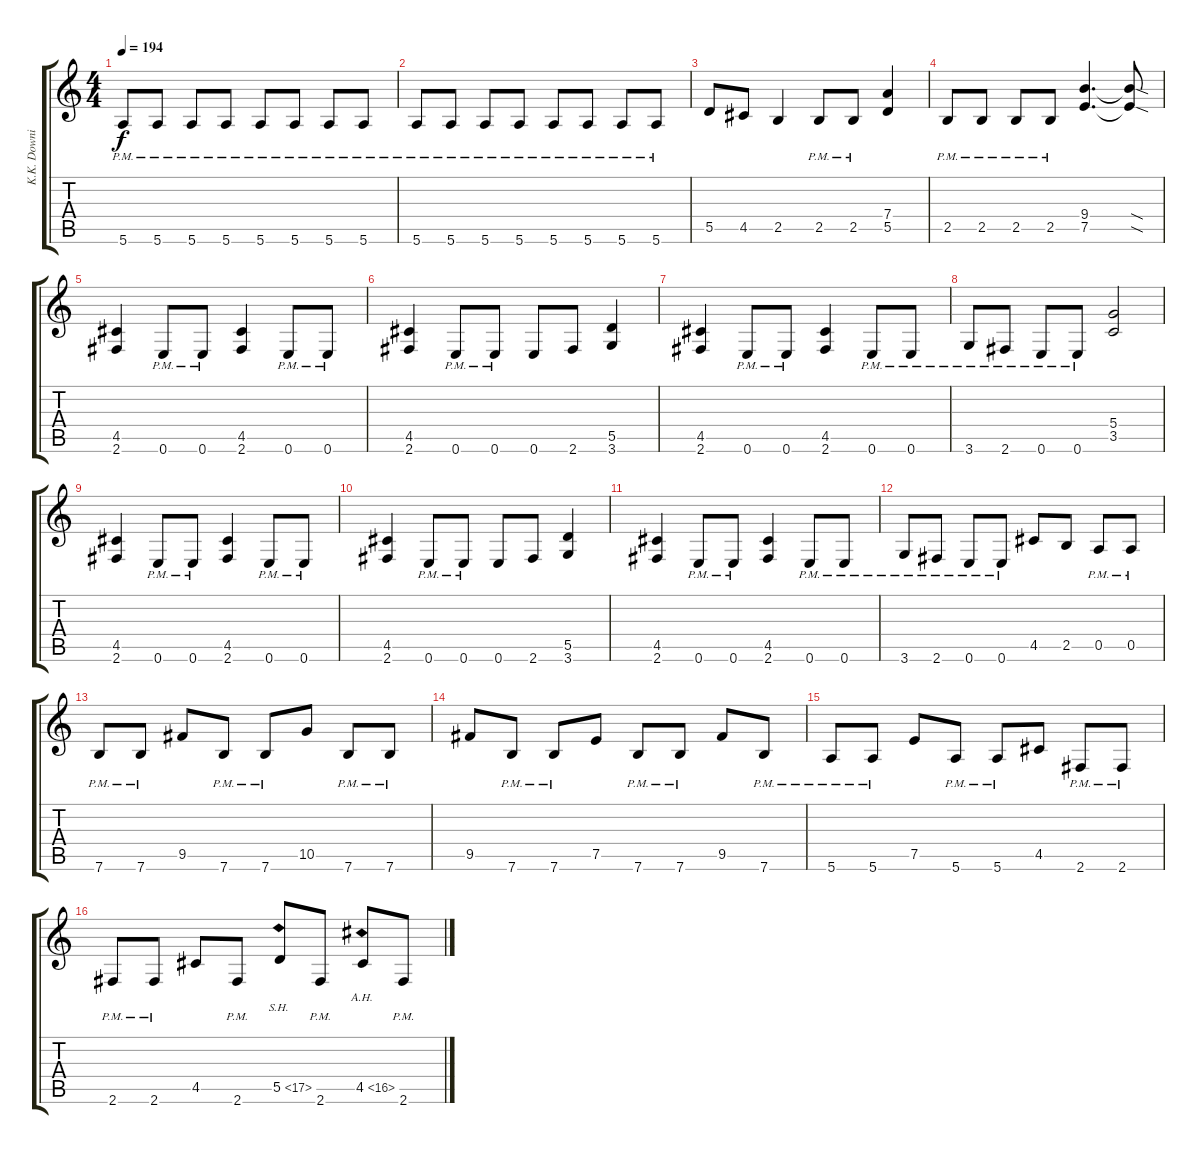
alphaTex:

\track ("K.K. Downing" "K.K. Downi") {instrument distortionguitar}
\staff {score tabs}
\tuning (E4 B3 G3 D3 A2 E2) {hide}
\ts (4 4)
\tempo 194
\clef g2
\ks c
5.6{pm}.8{dy f} 5.6{pm}.8 5.6{pm}.8 5.6{pm}.8 5.6{pm}.8 5.6{pm}.8 5.6{pm}.8 5.6{pm}.8 |
5.6{pm}.8 5.6{pm}.8 5.6{pm}.8 5.6{pm}.8 5.6{pm}.8 5.6{pm}.8 5.6{pm}.8 5.6{pm}.8 |
5.5.8 4.5.8 2.5.4 2.5{pm}.8 2.5{pm}.8 (7.4 5.5).4 |
2.5{pm}.8 2.5{pm}.8 2.5{pm}.8 2.5{pm}.8 (9.4 7.5).4{d} (9.4{sod t} 7.5{sod t}).8 |
(4.5 2.6).4 0.6{pm}.8 0.6{pm}.8 (4.5 2.6).4 0.6{pm}.8 0.6{pm}.8 |
(4.5 2.6).4 0.6{pm}.8 0.6{pm}.8 0.6.8 2.6.8 (5.5 3.6).4 |
(4.5 2.6).4 0.6{pm}.8 0.6{pm}.8 (4.5 2.6).4 0.6{pm}.8 0.6{pm}.8 |
3.6{pm}.8 2.6{pm}.8 0.6{pm}.8 0.6{pm}.8 (5.4 3.5).2 |
(4.5 2.6).4 0.6{pm}.8 0.6{pm}.8 (4.5 2.6).4 0.6{pm}.8 0.6{pm}.8 |
(4.5 2.6).4 0.6{pm}.8 0.6{pm}.8 0.6.8 2.6.8 (5.5 3.6).4 |
(4.5 2.6).4 0.6{pm}.8 0.6{pm}.8 (4.5 2.6).4 0.6{pm}.8 0.6{pm}.8 |
3.6{pm}.8 2.6{pm}.8 0.6{pm}.8 0.6{pm}.8 4.5.8 2.5.8 0.5{pm}.8 0.5{pm}.8 |
7.6{pm}.8 7.6{pm}.8 9.5.8 7.6{pm}.8 7.6{pm}.8 10.5.8 7.6{pm}.8 7.6{pm}.8 |
9.5.8 7.6{pm}.8 7.6{pm}.8 7.5.8 7.6{pm}.8 7.6{pm}.8 9.5.8 7.6{pm}.8 |
5.6{pm}.8 5.6{pm}.8 7.5.8 5.6{pm}.8 5.6{pm}.8 4.5.8 2.6{pm}.8 2.6{pm}.8 |
2.6{pm}.8 2.6{pm}.8 4.5.8 2.6{pm}.8 5.5{sh 12}.8 2.6{pm}.8 4.5{ah 12}.8 2.6{pm}.8
